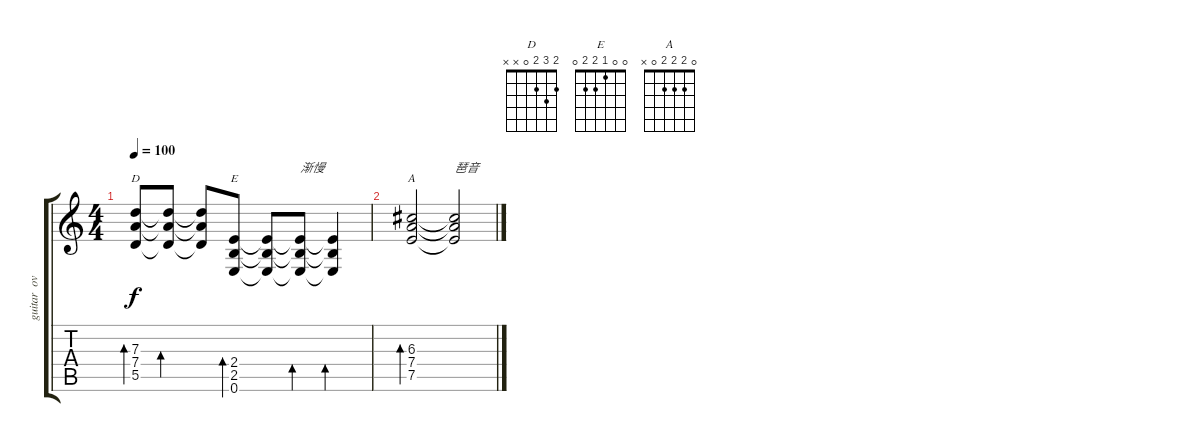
\track ("guitar  overdriven" "guitar  ov") {instrument overdrivenguitar}
\staff {score tabs}
\tuning (E4 B3 G3 D3 A2 E2) {hide}
\chord ("D" 2 3 2 0 x x)
\chord ("E" 0 0 1 2 2 0)
\chord ("A" 0 2 2 2 0 x)
\ts (4 4)
\tempo 100
\clef g2
\ks c
(7.3 7.4 5.5).8{bd 30 ch "D" dy f} (7.3{t} 7.4{t} 5.5{t}).8{bd 30} (7.3{t} 7.4{t} 5.5{t}).8 (2.4 2.5 0.6).8{bd 30 ch "E"} (2.4{t} 2.5{t} 0.6{t}).8 (2.4{t} 2.5{t} 0.6{t}).8{bd 30 txt "渐慢"} (2.4{t} 2.5{t} 0.6{t}).4{bd 30} |
(6.3 7.4 7.5).2{bd 30 ch "A"} (6.3{t} 7.4{t} 7.5{t}).2{txt "琶音"}
